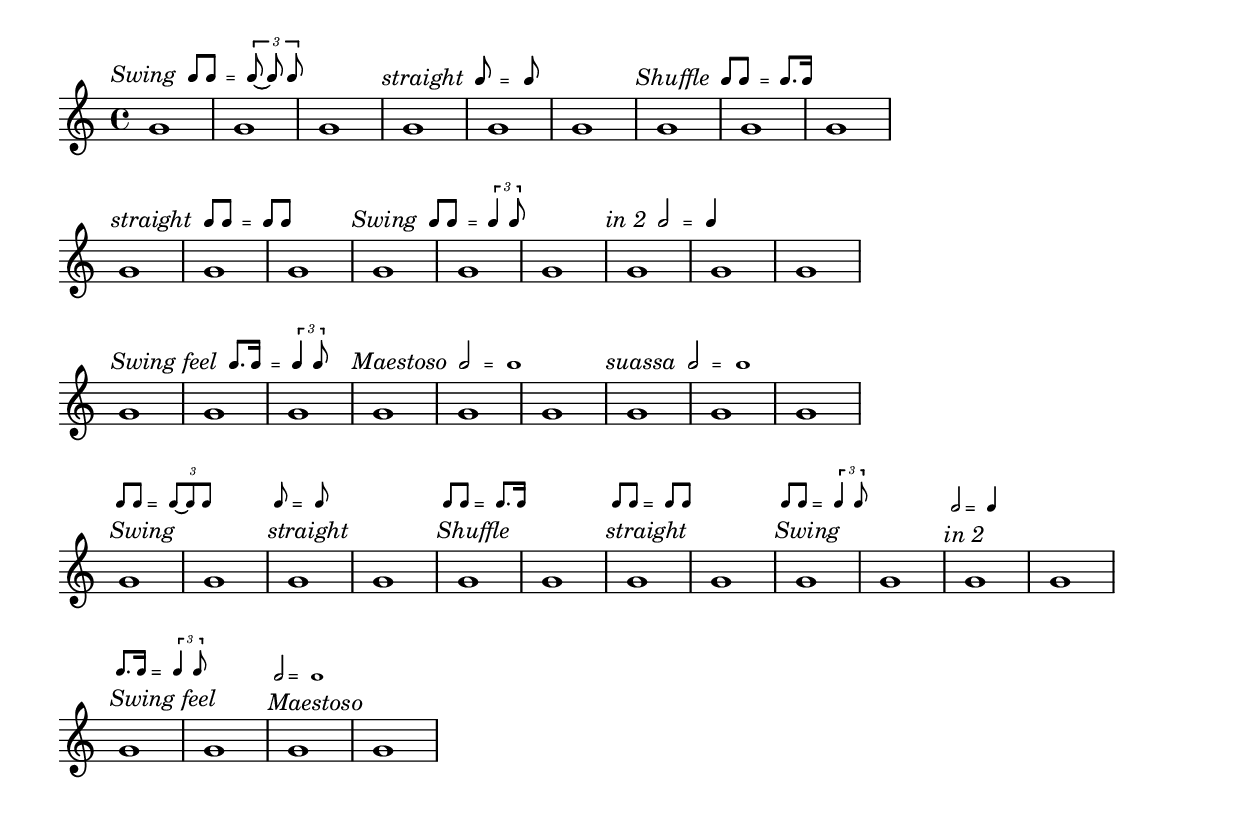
%% http://lsr.di.unimi.it/LSR/Item?id=204
%% see also http://lilypond.org/doc/v2.18/Documentation/internals/metronome_005fmark_005fengraver
%% see also http://lilypond.org/doc/v2.18/Documentation/snippets/rhythms

%%% Function: rhythmMark
%%% ============================================================
%%%  Purpose: print a sophisticated rehearsal mark e.g
%%%           for rhythm directives
%%%    Usage: \rhythmMark label music1 music2
%%% ------------------------------------------------------------
%%% Variable: label (string)
%%% ------------------------------------------------------------
%%% Variable: music1 (ly:music)
%%% ------------------------------------------------------------
%%% Variable: music2 (ly:music)
%%% ------------------------------------------------------------
%%%  Example: \rhythmMark #"Swing" \rhyMarkIIEighths
%%%                 \rhyMarkSlurredTriplets
%%% ------------------------------------------------------------
%%% Constants:
%%%           rhythmMarkStaffReduce = #-3
%%%           rhythmMarkLabelFontSize = #-2
%%% ------------------------------------------------------------
%%%  Comment: see below for predefined values for music1&2
%%% ============================================================

rhythmMarkStaffReduce = #-3
rhythmMarkLabelFontSize = #-2

rhythmMark = #(define-music-function (parser location label musicI musicII ) (string? ly:music? ly:music?)
   #{
      \mark \markup {
        \line \general-align #Y #DOWN {
          \combine
            \italic \fontsize #rhythmMarkLabelFontSize $label
            \transparent \italic \fontsize #rhythmMarkLabelFontSize f

          \score {                     % 2nd column in line
            \new Staff \with {
              fontSize = #rhythmMarkStaffReduce
              \override StaffSymbol.staff-space = #(magstep rhythmMarkStaffReduce)
              \override StaffSymbol.line-count = #0
              \override VerticalAxisGroup.Y-extent = #'(-0.85 . 4)
            }

            {
              \relative c' { \stemUp $musicI }
             
%             \override Score.SpacingSpanner.strict-note-spacing = ##t
              \once \override Score.TextScript.Y-offset = #-0.4
              s4.^\markup{ \halign #-1 \italic "=" }
              
              \relative c' { \stemUp $musicII }
            } 
            
            \layout {
              ragged-right= ##t
              indent = 0
              \context {
                \Staff
                \remove "Clef_engraver"
                \remove "Time_signature_engraver"
              }
            } % layout end

          } % Score end

        } % line end
      } % markup end
   #})

%%% Function: rhythmMarkC
%%% ============================================================
%%%  Purpose: print a sophisticated rehearsal mark e.g for
%%%           rhythm directives in a column (music on top)
%%%    Usage: \rhythmMarkC label music1 music2
%%% ------------------------------------------------------------
%%% Variable: label (string)
%%% ------------------------------------------------------------
%%% Variable: music1 (ly:music)
%%% ------------------------------------------------------------
%%% Variable: music2 (ly:music)
%%% ------------------------------------------------------------
%%%  Example: \rhythmMarkC #"Swing" \rhyMarkIIEighths
%%%                 \rhyMarkSlurredTriplets
%%% ------------------------------------------------------------
%%% Constants:
%%%           rhythmMarkCStaffReduce = #-4
%%%           rhythmMarkCLabelFontSize = #-2
%%% ------------------------------------------------------------
%%%  Comment: see below for predefined values for music1&2
%%% ============================================================

rhythmMarkCStaffReduce = #-4
rhythmMarkCLabelFontSize = #-2

rhythmMarkC = #(define-music-function (parser location label musicI musicII ) (string? ly:music? ly:music?)
   #{
      \mark \markup
      {
        \combine

          \line {
            \hspace #0
            \translate #'(-0.1 . -3.25) \italic \fontsize #rhythmMarkCLabelFontSize $label
          } % end Line

          \line \vcenter {

              \score {                 % 1st column in line

                \new Staff \with {
                  fontSize = #rhythmMarkCStaffReduce
                  \override StaffSymbol.staff-space = #(magstep rhythmMarkCStaffReduce)
                  \override StaffSymbol.line-count = #0 
                  \override VerticalAxisGroup.Y-extent = #'(0 . 0)  % td
                }

                \relative c' { \stemUp $musicI }

                \layout {
                  ragged-right= ##t
                  indent = 0
                  \context {
                    \Staff
                    \remove "Clef_engraver"
                    \remove "Time_signature_engraver" }
                } % layout

              } % 1st score

              \hspace #-0.1            % 2nd column in line

                                       % 3rd column in line
              \italic \fontsize #rhythmMarkCStaffReduce "="

              \score {                 % 4th column in line

                \new Staff \with {
                  fontSize = #rhythmMarkCStaffReduce
                  \override StaffSymbol.staff-space = #(magstep rhythmMarkCStaffReduce)
                  \override StaffSymbol.line-count = #0 
                  \override VerticalAxisGroup.Y-extent = #'(0 . 0)  % td
                }

                \relative c' {
                  \stemUp $musicII
                }

                \layout {
                  ragged-right= ##t
                  indent = 0
                  \context {
                    \Staff
                    \remove "Clef_engraver"
                    \remove "Time_signature_engraver" }
                } % layout

              } % 2nd score end

            } % line end
          % end combine
        } % markup end
   #})

%%% predefined ly:music-Variables for use
%%% in function rhythmMark and rhythmMarkC
%%% ============================================================
rhyMarkI = { b'1*1/8 }

rhyMarkII = { b'2*1/4 }

rhyMarkIV = { b'4*1/2 }

rhyMarkEighth = { b'8 }

rhyMarkIIEighths = {
  % \override Score.SpacingSpanner.common-shortest-duration = #(ly:make-moment 1/4) % tight
  \override Score.SpacingSpanner.common-shortest-duration = #(ly:make-moment 3/16) % even
  b'8[ b8]
}
rhyMarkTriplets = {
  % \override Score.SpacingSpanner.common-shortest-duration = #(ly:make-moment 1/2) % super-tight
  % \override Score.SpacingSpanner.common-shortest-duration = #(ly:make-moment 1/4) % tight
  \override Score.SpacingSpanner.common-shortest-duration = #(ly:make-moment 3/16) % even
  \tuplet 3/2 { b'4 b8 }
}
rhyMarkSlurredTriplets = {
  % \override Score.SpacingSpanner.common-shortest-duration = #(ly:make-moment 1/4) % tight
  % \override Score.SpacingSpanner.common-shortest-duration = #(ly:make-moment 5/32) % slighty tighter as even
  \override Score.SpacingSpanner.common-shortest-duration = #(ly:make-moment 1/8) % even
  \tuplet 3/2 { b'8 ~ b8 b8 }
}
rhyMarkDottedEighths = {
  % \override Score.SpacingSpanner.common-shortest-duration = #(ly:make-moment 1/4) % tight
  \override Score.SpacingSpanner.common-shortest-duration = #(ly:make-moment 3/16) % even
  % \override Score.SpacingSpanner.common-shortest-duration = #(ly:make-moment 1/8) % loose
  { b'8.[ b16*2] }
}


%%% Begin Example
%%% ============================================================

spacer = {
  | g'1
  \noBreak
  | g'1
  | g'1
}

spacerII = {
  | g'1
  \noBreak
  | g'1
}

\score {
  {
    \override Score.RehearsalMark.self-alignment-X = #LEFT
    \override Score.BarNumber.break-visibility = #all-invisible
%    \override Score.RehearsalMark.padding = #-2
    \once \override Score.RehearsalMark.X-offset = #5  % td
    \rhythmMark #"Swing" \rhyMarkIIEighths \rhyMarkSlurredTriplets
    \spacer
    \rhythmMark #"straight" \rhyMarkEighth \rhyMarkEighth
    \spacer
    \rhythmMark #"Shuffle" \rhyMarkIIEighths \rhyMarkDottedEighths
    \spacer
    \once \override Score.RehearsalMark.X-offset = #5  % td
    \rhythmMark #"straight" \rhyMarkIIEighths \rhyMarkIIEighths
    \spacer
    \rhythmMark #"Swing" \rhyMarkIIEighths \rhyMarkTriplets
    \spacer
    \rhythmMark #"in 2" \rhyMarkII \rhyMarkIV
    \spacer
    \once \override Score.RehearsalMark.X-offset = #5  % td
    \rhythmMark #"Swing feel" \rhyMarkDottedEighths \rhyMarkTriplets
    \spacer
    \rhythmMark #"Maestoso" \rhyMarkII \rhyMarkI
    \spacer
    \rhythmMark #"suassa" \rhyMarkII \rhyMarkI % This is just to proof that the basline-fake really works
    \spacer
    \once \override Score.RehearsalMark.X-offset = #5  % td
    \break
    \rhythmMarkC #"Swing" \rhyMarkIIEighths \rhyMarkSlurredTriplets
    \spacerII
    \rhythmMarkC #"straight" \rhyMarkEighth \rhyMarkEighth
    \spacerII
    \rhythmMarkC #"Shuffle" \rhyMarkIIEighths \rhyMarkDottedEighths
    \spacerII
    \rhythmMarkC #"straight" \rhyMarkIIEighths \rhyMarkIIEighths
    \spacerII
    \rhythmMarkC #"Swing" \rhyMarkIIEighths \rhyMarkTriplets
    \spacerII
    \rhythmMarkC #"in 2" \rhyMarkII \rhyMarkIV
    \spacerII
    \once \override Score.RehearsalMark.X-offset = #5  % td
    \rhythmMarkC #"Swing feel" \rhyMarkDottedEighths \rhyMarkTriplets
    \spacerII
    \rhythmMarkC #"Maestoso" \rhyMarkII \rhyMarkI
    \spacerII
  }
  
  \layout {
    ragged-right= ##t
    indent = 0       
  }
}

\paper {
  system-system-spacing #'padding = #4
}
